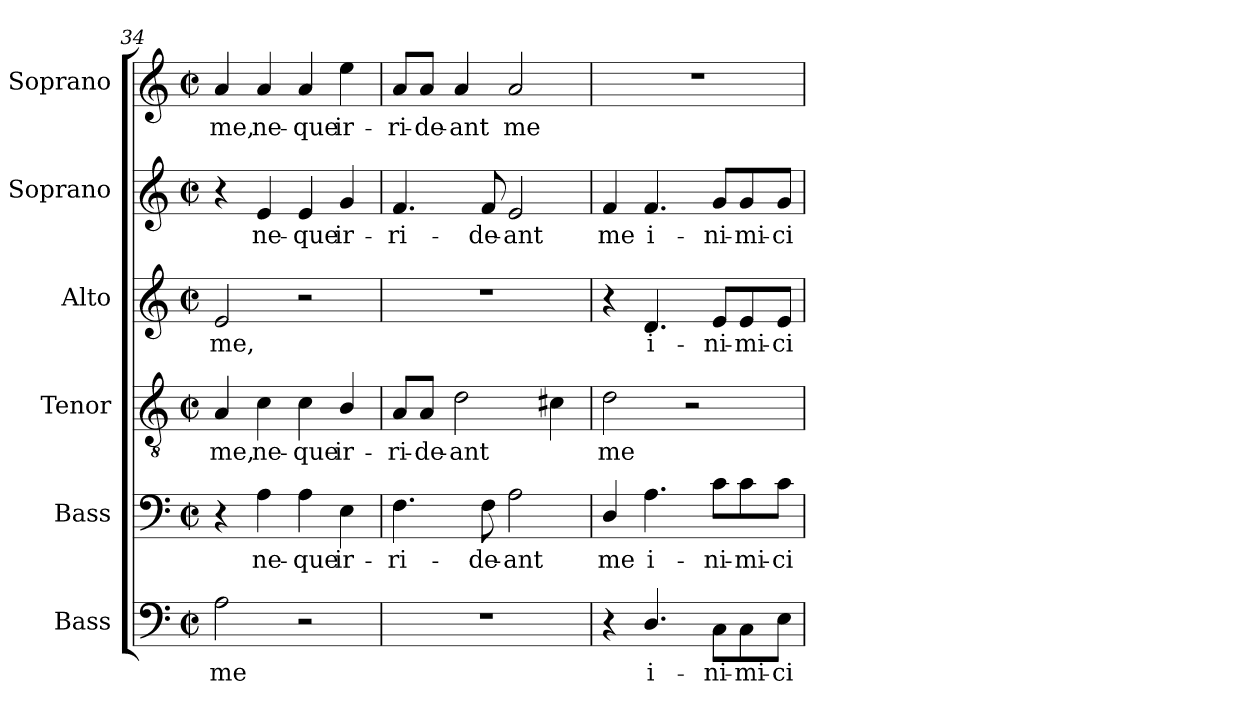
**kern	**text	**kern	**text	**kern	**text	**kern	**text	**kern	**text	**kern	**text
*part6	*part6	*part5	*part5	*part4	*part4	*part3	*part3	*part2	*part2	*part1	*part1
*staff6	*staff6	*staff5	*staff5	*staff4	*staff4	*staff3	*staff3	*staff2	*staff2	*staff1	*staff1
*I"Bass	*	*I"Bass	*	*I"Tenor	*	*I"Alto	*	*I"Soprano	*	*I"Soprano	*
*	*	*	*	*I'Tenor	*	*I'Alto	*	*	*	*	*
*clefF4	*	*clefF4	*	*clefGv2	*	*clefG2	*	*clefG2	*	*clefG2	*
*	*	*	*	*ITrd7c12	*	*	*	*	*	*	*
*k[]	*	*k[]	*	*k[]	*	*k[]	*	*k[]	*	*k[]	*
*C:	*	*C:	*	*C:	*	*C:	*	*C:	*	*C:	*
*M2/2	*	*M2/2	*	*M2/2	*	*M2/2	*	*M2/2	*	*M2/2	*
*met(c|)	*	*met(c|)	*	*met(c|)	*	*met(c|)	*	*met(c|)	*	*met(c|)	*
=34	=34	=34	=34	=34	=34	=34	=34	=34	=34	=34	=34
!	!LO:LY:b:color=#000000	!	!	!	!	!	!	!	!	!	!
!	!	!	!	!	!LO:LY:b:color=#000000	!	!	!	!	!	!
!	!	!	!	!	!	!	!LO:LY:b:color=#000000	!	!	!	!
!	!	!	!	!	!	!	!	!	!	!	!LO:LY:b:color=#000000
2Ai\	me	4r	.	4AAi/	me,	2ei/	me,	4r	.	4ai/	me,
!	!	!	!LO:LY:b:color=#000000	!	!	!	!	!	!	!	!
!	!	!	!	!	!LO:LY:b:color=#000000	!	!	!	!	!	!
!	!	!	!	!	!	!	!	!	!LO:LY:b:color=#000000	!	!
!	!	!	!	!	!	!	!	!	!	!	!LO:LY:b:color=#000000
.	.	4Ai\	ne-	4Ci\	ne-	.	.	4ei/	ne-	4ai/	ne-
!	!	!	!LO:LY:b:color=#000000	!	!	!	!	!	!	!	!
!	!	!	!	!	!LO:LY:b:color=#000000	!	!	!	!	!	!
!	!	!	!	!	!	!	!	!	!LO:LY:b:color=#000000	!	!
!	!	!	!	!	!	!	!	!	!	!	!LO:LY:b:color=#000000
2r	.	4Ai\	-que	4Ci\	-que	2r	.	4ei/	-que	4ai/	-que
!	!	!	!LO:LY:b:color=#000000	!	!	!	!	!	!	!	!
!	!	!	!	!	!LO:LY:b:color=#000000	!	!	!	!	!	!
!	!	!	!	!	!	!	!	!	!LO:LY:b:color=#000000	!	!
!	!	!	!	!	!	!	!	!	!	!	!LO:LY:b:color=#000000
.	.	4Ei\	ir-	4BBi/	ir-	.	.	4gi/	ir-	4eei\	ir-
=35	=35	=35	=35	=35	=35	=35	=35	=35	=35	=35	=35
!	!	!	!LO:LY:b:color=#000000	!	!	!	!	!	!	!	!
!	!	!	!	!	!LO:LY:b:color=#000000	!	!	!	!	!	!
!	!	!	!	!	!	!	!	!	!LO:LY:b:color=#000000	!	!
!	!	!	!	!	!	!	!	!	!	!	!LO:LY:b:color=#000000
1r	.	4.Fi\	-ri-	8AAi/L	-ri-	1r	.	4.fi/	-ri-	8ai/L	-ri-
!	!	!	!	!	!LO:LY:b:color=#000000	!	!	!	!	!	!
!	!	!	!	!	!	!	!	!	!	!	!LO:LY:b:color=#000000
.	.	.	.	8AAi/J	-de-	.	.	.	.	8ai/J	-de-
!	!	!	!	!	!LO:LY:b:color=#000000	!	!	!	!	!	!
!	!	!	!	!	!	!	!	!	!	!	!LO:LY:b:color=#000000
.	.	.	.	2Di\	-ant	.	.	.	.	4ai/	-ant
!	!	!	!LO:LY:b:color=#000000	!	!	!	!	!	!	!	!
!	!	!	!	!	!	!	!	!	!LO:LY:b:color=#000000	!	!
.	.	8Fi\	-de-	.	.	.	.	8fi/	-de-	.	.
!	!	!	!LO:LY:b:color=#000000	!	!	!	!	!	!	!	!
!	!	!	!	!	!	!	!	!	!LO:LY:b:color=#000000	!	!
!	!	!	!	!	!	!	!	!	!	!	!LO:LY:b:color=#000000
.	.	2Ai\	-ant	.	.	.	.	2ei/	-ant	2ai/	me
.	.	.	.	4C#Xi\	.	.	.	.	.	.	.
!!LO:PB:g=z
=36	=36	=36	=36	=36	=36	=36	=36	=36	=36	=36	=36
!	!	!	!LO:LY:b:color=#000000	!	!	!	!	!	!	!	!
!	!	!	!	!	!LO:LY:b:color=#000000	!	!	!	!	!	!
!	!	!	!	!	!	!	!	!	!LO:LY:b:color=#000000	!	!
4r	.	4Di/	me	2Di\	me	4r	.	4fi/	me	1r	.
!	!LO:LY:b:color=#000000	!	!	!	!	!	!	!	!	!	!
!	!	!	!LO:LY:b:color=#000000	!	!	!	!	!	!	!	!
!	!	!	!	!	!	!	!LO:LY:b:color=#000000	!	!	!	!
!	!	!	!	!	!	!	!	!	!LO:LY:b:color=#000000	!	!
4.Di/	i-	4.Ai\	i-	.	.	4.di/	i-	4.fi/	i-	.	.
.	.	.	.	2r	.	.	.	.	.	.	.
!	!LO:LY:b:color=#000000	!	!	!	!	!	!	!	!	!	!
!	!	!	!LO:LY:b:color=#000000	!	!	!	!	!	!	!	!
!	!	!	!	!	!	!	!LO:LY:b:color=#000000	!	!	!	!
!	!	!	!	!	!	!	!	!	!LO:LY:b:color=#000000	!	!
8Ci\L	-ni-	8ci\L	-ni-	.	.	8ei/L	-ni-	8gi/L	-ni-	.	.
!	!LO:LY:b:color=#000000	!	!	!	!	!	!	!	!	!	!
!	!	!	!LO:LY:b:color=#000000	!	!	!	!	!	!	!	!
!	!	!	!	!	!	!	!LO:LY:b:color=#000000	!	!	!	!
!	!	!	!	!	!	!	!	!	!LO:LY:b:color=#000000	!	!
8Ci\	-mi-	8ci\	-mi-	.	.	8ei/	-mi-	8gi/	-mi-	.	.
!	!LO:LY:b:color=#000000	!	!	!	!	!	!	!	!	!	!
!	!	!	!LO:LY:b:color=#000000	!	!	!	!	!	!	!	!
!	!	!	!	!	!	!	!LO:LY:b:color=#000000	!	!	!	!
!	!	!	!	!	!	!	!	!	!LO:LY:b:color=#000000	!	!
8Ei\J	-ci	8ci\J	-ci	.	.	8ei/J	-ci	8gi/J	-ci	.	.
=	=	=	=	=	=	=	=	=	=	=	=
*-	*-	*-	*-	*-	*-	*-	*-	*-	*-	*-	*-
